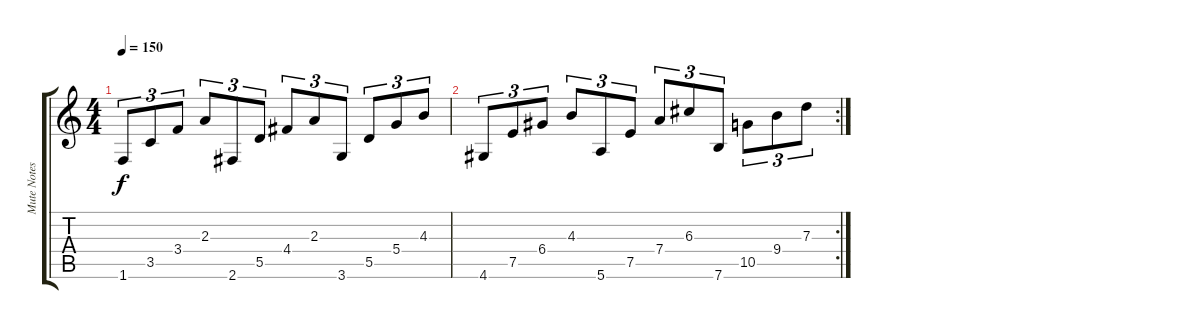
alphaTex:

\track ("Mute Notes" "Mute Notes") {instrument electricguitarmuted}
\staff {score tabs}
\tuning (E4 B3 G3 D3 A2 E2) {hide}
\ts (4 4)
\tempo 150
\clef g2
\ks c
1.6.8{tu (3 2) dy f} 3.5.8{tu (3 2)} 3.4.8{tu (3 2)} 2.3.8{tu (3 2)} 2.6.8{tu (3 2)} 5.5.8{tu (3 2)} 4.4.8{tu (3 2)} 2.3.8{tu (3 2)} 3.6.8{tu (3 2)} 5.5.8{tu (3 2)} 5.4.8{tu (3 2)} 4.3.8{tu (3 2)} |
\rc 2
4.6.8{tu (3 2)} 7.5.8{tu (3 2)} 6.4.8{tu (3 2)} 4.3.8{tu (3 2)} 5.6.8{tu (3 2)} 7.5.8{tu (3 2)} 7.4.8{tu (3 2)} 6.3.8{tu (3 2)} 7.6.8{tu (3 2)} 10.5.8{tu (3 2)} 9.4.8{tu (3 2)} 7.3.8{tu (3 2)}
